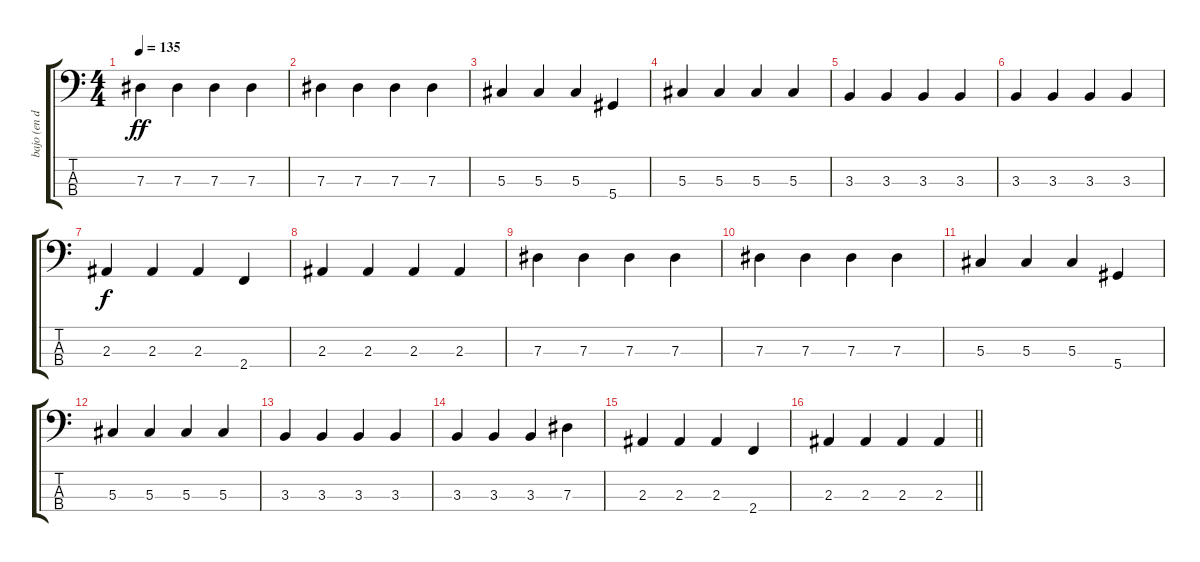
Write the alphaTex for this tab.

\track ("bajo (en distors)" "bajo (en d") {instrument electricbassfinger}
\staff {score tabs}
\tuning (Gb2 Db2 Ab1 Eb1) {hide}
\ts (4 4)
\tempo 135
\clef f4
\ks c
7.3.4{dy ff} 7.3.4 7.3.4 7.3.4 |
7.3.4 7.3.4 7.3.4 7.3.4 |
5.3.4 5.3.4 5.3.4 5.4.4 |
5.3.4 5.3.4 5.3.4 5.3.4 |
3.3.4 3.3.4 3.3.4 3.3.4 |
3.3.4 3.3.4 3.3.4 3.3.4 |
2.3.4{dy f} 2.3.4 2.3.4 2.4.4 |
2.3.4 2.3.4 2.3.4 2.3.4 |
7.3.4 7.3.4 7.3.4 7.3.4 |
7.3.4 7.3.4 7.3.4 7.3.4 |
5.3.4 5.3.4 5.3.4 5.4.4 |
5.3.4 5.3.4 5.3.4 5.3.4 |
3.3.4 3.3.4 3.3.4 3.3.4 |
3.3.4 3.3.4 3.3.4 7.3.4 |
2.3.4 2.3.4 2.3.4 2.4.4 |
\barLineRight lightlight
2.3.4 2.3.4 2.3.4 2.3.4
